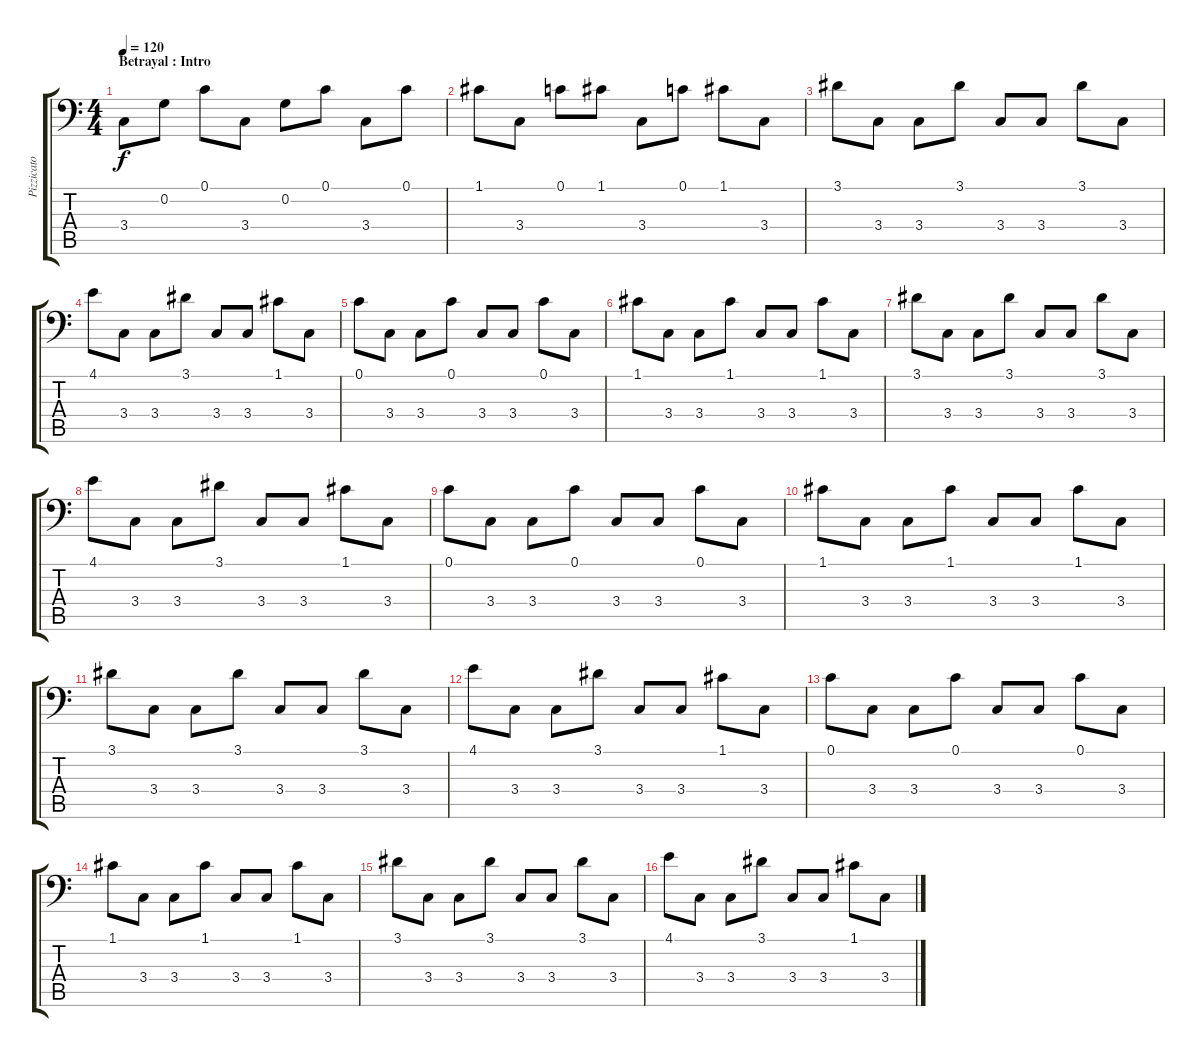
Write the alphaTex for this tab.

\track ("Pizzicato" "Pizzicato") {instrument electricbasspick}
\staff {score tabs}
\tuning (C3 G2 D2 A1 E1 B0) {hide}
\ts (4 4)
\section ("" "Betrayal : Intro")
\tempo 120
\clef f4
\ks c
3.4.8{dy f instrument electricbasspick} 0.2.8 0.1.8 3.4.8 0.2.8 0.1.8 3.4.8 0.1.8 |
1.1.8 3.4.8 0.1.8 1.1.8 3.4.8 0.1.8 1.1.8 3.4.8 |
3.1.8 3.4.8 3.4.8 3.1.8 3.4.8 3.4.8 3.1.8 3.4.8 |
4.1.8 3.4.8 3.4.8 3.1.8 3.4.8 3.4.8 1.1.8 3.4.8 |
0.1.8 3.4.8 3.4.8 0.1.8 3.4.8 3.4.8 0.1.8 3.4.8 |
1.1.8 3.4.8 3.4.8 1.1.8 3.4.8 3.4.8 1.1.8 3.4.8 |
3.1.8 3.4.8 3.4.8 3.1.8 3.4.8 3.4.8 3.1.8 3.4.8 |
4.1.8 3.4.8 3.4.8 3.1.8 3.4.8 3.4.8 1.1.8 3.4.8 |
0.1.8 3.4.8 3.4.8 0.1.8 3.4.8 3.4.8 0.1.8 3.4.8 |
1.1.8 3.4.8 3.4.8 1.1.8 3.4.8 3.4.8 1.1.8 3.4.8 |
3.1.8 3.4.8 3.4.8 3.1.8 3.4.8 3.4.8 3.1.8 3.4.8 |
4.1.8 3.4.8 3.4.8 3.1.8 3.4.8 3.4.8 1.1.8 3.4.8 |
0.1.8 3.4.8 3.4.8 0.1.8 3.4.8 3.4.8 0.1.8 3.4.8 |
1.1.8 3.4.8 3.4.8 1.1.8 3.4.8 3.4.8 1.1.8 3.4.8 |
3.1.8 3.4.8 3.4.8 3.1.8 3.4.8 3.4.8 3.1.8 3.4.8 |
4.1.8 3.4.8 3.4.8 3.1.8 3.4.8 3.4.8 1.1.8 3.4.8
